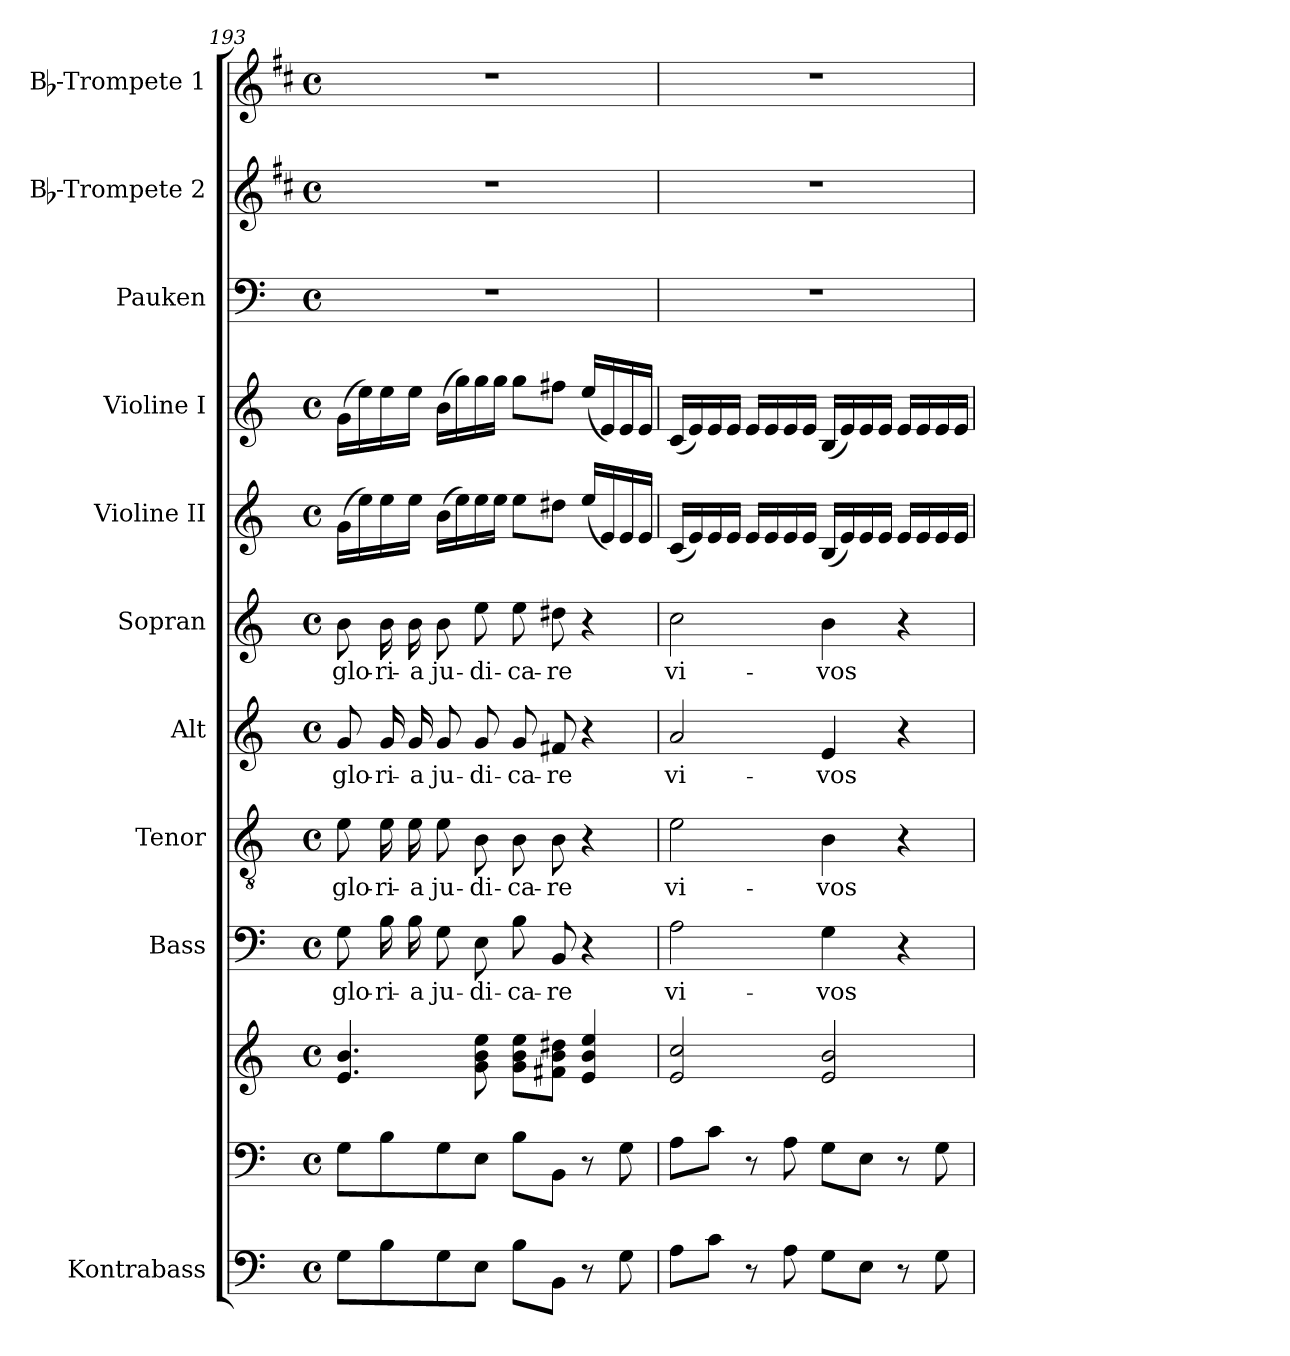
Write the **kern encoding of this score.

**kern	**kern	**kern	**kern	**text	**kern	**text	**kern	**text	**kern	**text	**kern	**kern	**kern	**kern	**kern
*part11	*part10	*part10	*part9	*part9	*part8	*part8	*part7	*part7	*part6	*part6	*part5	*part4	*part3	*part2	*part1
*staff12	*staff11	*staff10	*staff9	*staff9	*staff8	*staff8	*staff7	*staff7	*staff6	*staff6	*staff5	*staff4	*staff3	*staff2	*staff1
*I"Kontrabass	*	*	*I"Bass	*	*I"Tenor	*	*I"Alt	*	*I"Sopran	*	*I"Violine II	*I"Violine I	*I"Pauken	*I"Bb-Trompete 2	*I"Bb-Trompete 1
*I'Kb.	*	*	*I'B.	*	*I'T.	*	*I'A.	*	*I'S.	*	*I'Vl. II	*I'Vl. I	*I'Pk.	*I'Bb Trp. 2	*I'Bb Trp. 1
!!LO:PB:g=z
*clefF4	*clefF4	*clefG2	*clefF4	*	*clefGv2	*	*clefG2	*	*clefG2	*	*clefG2	*clefG2	*clefF4	*clefG2	*clefG2
*ITrd7c12	*	*	*	*	*	*	*	*	*	*	*	*	*	*ITrd1c2	*ITrd1c2
*k[]	*k[]	*k[]	*k[]	*	*k[]	*	*k[]	*	*k[]	*	*k[]	*k[]	*k[]	*k[]	*k[]
*C:	*C:	*C:	*C:	*	*C:	*	*C:	*	*C:	*	*C:	*C:	*C:	*C:	*C:
*M4/4	*M4/4	*M4/4	*M4/4	*	*M4/4	*	*M4/4	*	*M4/4	*	*M4/4	*M4/4	*M4/4	*M4/4	*M4/4
*met(c)	*met(c)	*met(c)	*met(c)	*	*met(c)	*	*met(c)	*	*met(c)	*	*met(c)	*met(c)	*met(c)	*met(c)	*met(c)
=193	=193	=193	=193	=193	=193	=193	=193	=193	=193	=193	=193	=193	=193	=193	=193
!	!	!	!	!LO:LY:b	!	!LO:LY:b	!	!LO:LY:b	!	!LO:LY:b	!	!	!	!	!
8GG\L	8G\L	4.e/ 4.b/	8G\	glo-	8e\	glo-	8g/	glo-	8b\	glo-	(>16g\LL	(>16g\LL	1r	1r	1r
.	.	.	.	.	.	.	.	.	.	.	16ee\)	16ee\)	.	.	.
!	!	!	!	!LO:LY:b	!	!LO:LY:b	!	!LO:LY:b	!	!LO:LY:b	!	!	!	!	!
8BB\	8B\	.	16B\	-ri-	16e\	-ri-	16g/	-ri-	16b\	-ri-	16ee\	16ee\	.	.	.
!	!	!	!	!LO:LY:b	!	!LO:LY:b	!	!LO:LY:b	!	!LO:LY:b	!	!	!	!	!
.	.	.	16B\	-a	16e\	-a	16g/	-a	16b\	-a	16ee\JJ	16ee\JJ	.	.	.
!	!	!	!	!LO:LY:b	!	!LO:LY:b	!	!LO:LY:b	!	!LO:LY:b	!	!	!	!	!
8GG\	8G\	.	8G\	ju-	8e\	ju-	8g/	ju-	8b\	ju-	(>16b\LL	(>16b\LL	.	.	.
.	.	.	.	.	.	.	.	.	.	.	16ee\)	16gg\)	.	.	.
!	!	!	!	!LO:LY:b	!	!LO:LY:b	!	!LO:LY:b	!	!LO:LY:b	!	!	!	!	!
8EE\J	8E\J	8g\ 8b\ 8ee\	8E\	-di-	8B\	-di-	8g/	-di-	8ee\	-di-	16ee\	16gg\	.	.	.
.	.	.	.	.	.	.	.	.	.	.	16ee\JJ	16gg\JJ	.	.	.
!	!	!	!	!LO:LY:b	!	!LO:LY:b	!	!LO:LY:b	!	!LO:LY:b	!	!	!	!	!
8BB\L	8B\L	8g\ 8b\ 8ee\L	8B\	-ca-	8B\	-ca-	8g/	-ca-	8ee\	-ca-	8ee\L	8gg\L	.	.	.
!	!	!	!	!LO:LY:b	!	!LO:LY:b	!	!LO:LY:b	!	!LO:LY:b	!	!	!	!	!
8BBB\J	8BB\J	8f#X\ 8b\ 8dd#X\J	8BB/	-re	8B\	-re	8f#X/	-re	8dd#X\	-re	8dd#X\J	8ff#X\J	.	.	.
8r	8r	4e/ 4b/ 4ee/	4r	.	4r	.	4r	.	4r	.	(<16ee/LL	(<16ee/LL	.	.	.
.	.	.	.	.	.	.	.	.	.	.	16e/)	16e/)	.	.	.
8GG\	8G\	.	.	.	.	.	.	.	.	.	16e/	16e/	.	.	.
.	.	.	.	.	.	.	.	.	.	.	16e/JJ	16e/JJ	.	.	.
=194	=194	=194	=194	=194	=194	=194	=194	=194	=194	=194	=194	=194	=194	=194	=194
!	!	!	!	!LO:LY:b	!	!LO:LY:b	!	!LO:LY:b	!	!LO:LY:b	!	!	!	!	!
8AA\L	8A\L	2e/ 2cc/	2A\	vi-	2e\	vi-	2a/	vi-	2cc\	vi-	(<16c/LL	(<16c/LL	1r	1r	1r
.	.	.	.	.	.	.	.	.	.	.	16e/)	16e/)	.	.	.
8C\J	8c\J	.	.	.	.	.	.	.	.	.	16e/	16e/	.	.	.
.	.	.	.	.	.	.	.	.	.	.	16e/JJ	16e/JJ	.	.	.
8r	8r	.	.	.	.	.	.	.	.	.	16e/LL	16e/LL	.	.	.
.	.	.	.	.	.	.	.	.	.	.	16e/	16e/	.	.	.
8AA\	8A\	.	.	.	.	.	.	.	.	.	16e/	16e/	.	.	.
.	.	.	.	.	.	.	.	.	.	.	16e/JJ	16e/JJ	.	.	.
!	!	!	!	!LO:LY:b	!	!LO:LY:b	!	!LO:LY:b	!	!LO:LY:b	!	!	!	!	!
8GG\L	8G\L	2e/ 2b/	4G\	-vos	4B\	-vos	4e/	-vos	4b\	-vos	(<16B/LL	(<16B/LL	.	.	.
.	.	.	.	.	.	.	.	.	.	.	16e/)	16e/)	.	.	.
8EE\J	8E\J	.	.	.	.	.	.	.	.	.	16e/	16e/	.	.	.
.	.	.	.	.	.	.	.	.	.	.	16e/JJ	16e/JJ	.	.	.
8r	8r	.	4r	.	4r	.	4r	.	4r	.	16e/LL	16e/LL	.	.	.
.	.	.	.	.	.	.	.	.	.	.	16e/	16e/	.	.	.
8GG\	8G\	.	.	.	.	.	.	.	.	.	16e/	16e/	.	.	.
.	.	.	.	.	.	.	.	.	.	.	16e/JJ	16e/JJ	.	.	.
=	=	=	=	=	=	=	=	=	=	=	=	=	=	=	=
*-	*-	*-	*-	*-	*-	*-	*-	*-	*-	*-	*-	*-	*-	*-	*-
